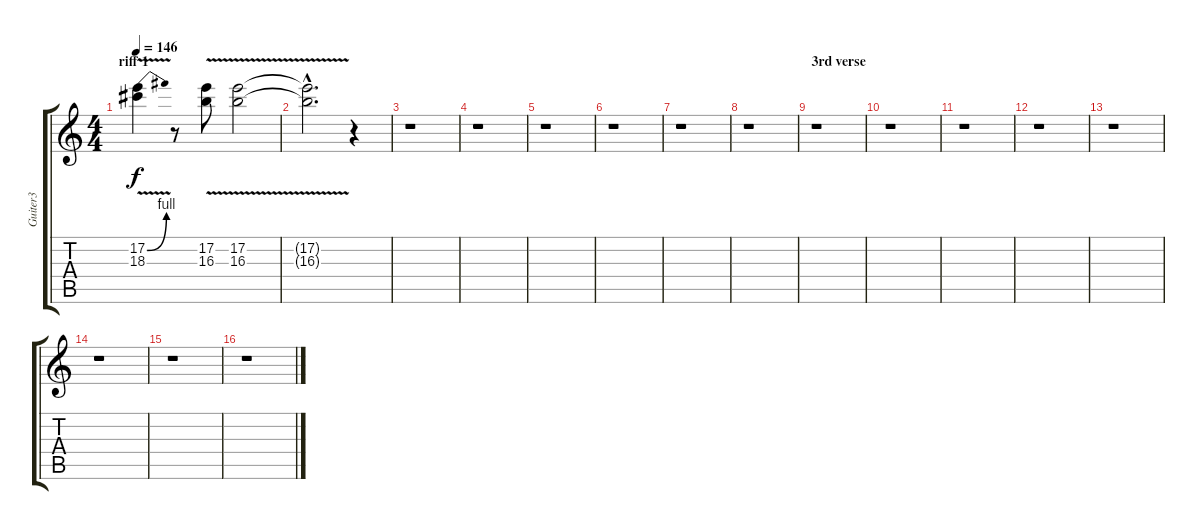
\track ("Guiter3" "Guiter3") {instrument distortionguitar}
\staff {score tabs}
\tuning (E4 B3 G3 D3 A2 E2) {hide}
\ts (4 4)
\section ("" "riff 1")
\tempo 146
\clef g2
\ks c
(17.2{be (bend 0 0 60 4) v} 18.3{v}).4{dy f} r.8 (17.2{v} 16.3{v}).8 (17.2{v} 16.3{v}).2 |
(17.2{hac t} 16.3{hac t}).2{d instrument distortionguitar} r.4 |
r.1 |
r.1 |
r.1 |
r.1 |
r.1 |
r.1 |
\section ("" "3rd verse")
r.1 |
r.1 |
r.1 |
r.1 |
r.1 |
r.1 |
r.1 |
r.1
